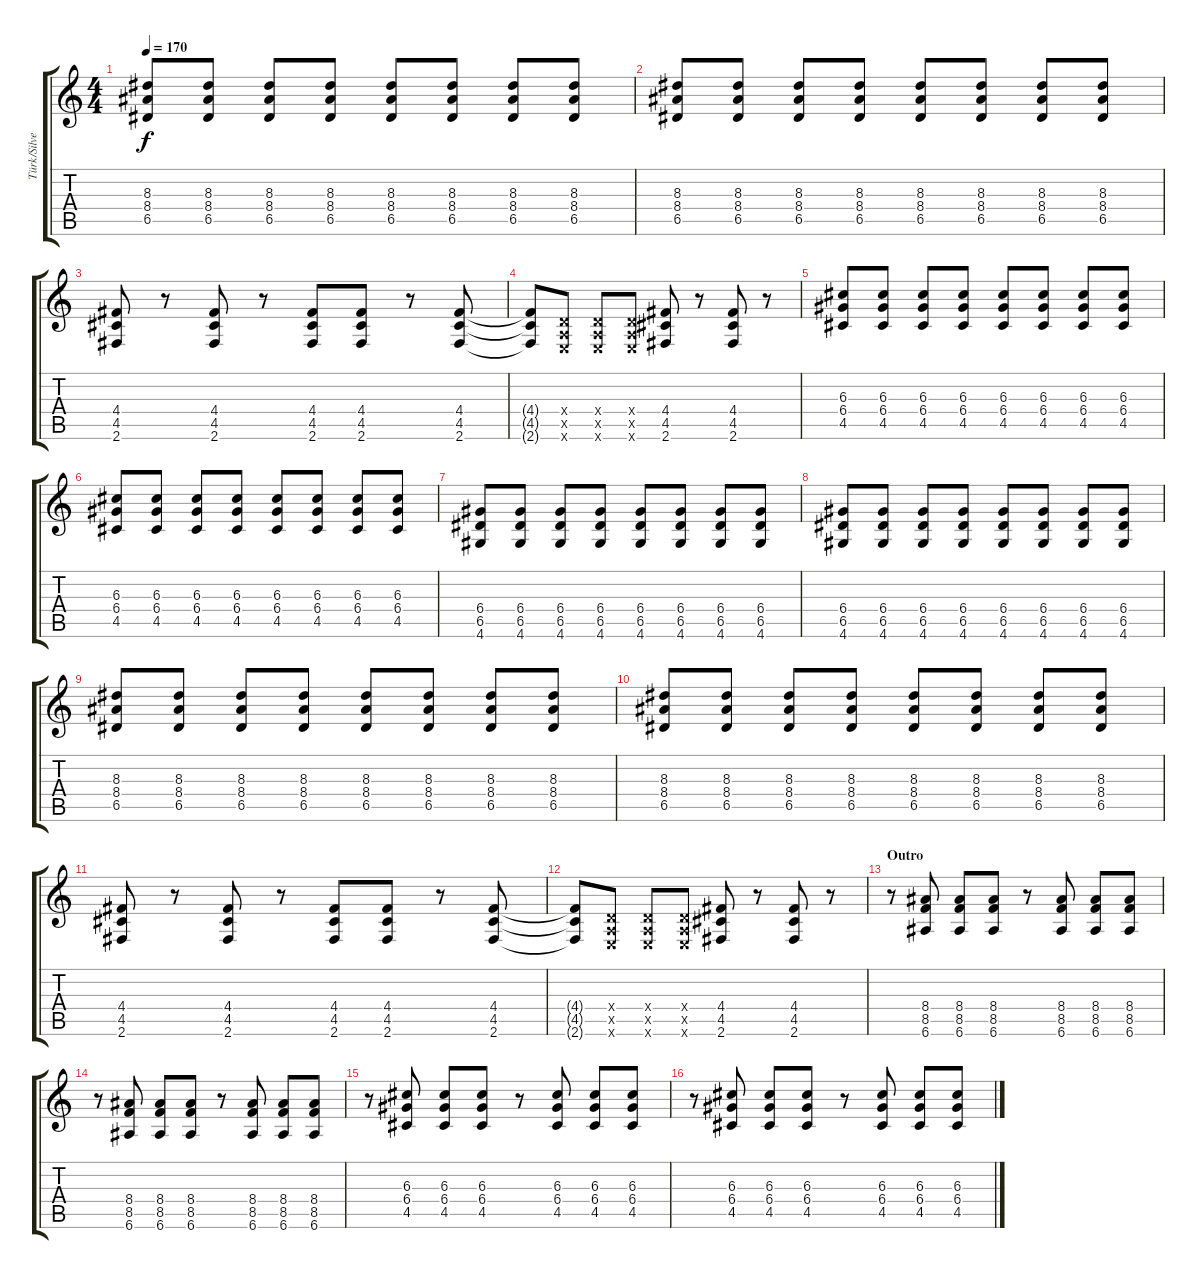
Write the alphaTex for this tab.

\track ("Türk/Silver 2" "Türk/Silve") {instrument distortionguitar}
\staff {score tabs}
\tuning (E4 B3 G3 D3 A2 E2) {hide}
\ts (4 4)
\tempo 170
\clef g2
\ks c
(8.3 8.4 6.5).8{dy f} (8.3 8.4 6.5).8 (8.3 8.4 6.5).8 (8.3 8.4 6.5).8 (8.3 8.4 6.5).8 (8.3 8.4 6.5).8 (8.3 8.4 6.5).8 (8.3 8.4 6.5).8 |
(8.3 8.4 6.5).8 (8.3 8.4 6.5).8 (8.3 8.4 6.5).8 (8.3 8.4 6.5).8 (8.3 8.4 6.5).8 (8.3 8.4 6.5).8 (8.3 8.4 6.5).8 (8.3 8.4 6.5).8 |
(4.4 4.5 2.6).8 r.8 (4.4 4.5 2.6).8 r.8 (4.4 4.5 2.6).8 (4.4 4.5 2.6).8 r.8 (4.4 4.5 2.6).8 |
(4.4{t} 4.5{t} 2.6{t}).8 (0.4{x} 0.5{x} 0.6{x}).8 (0.4{x} 0.5{x} 0.6{x}).8 (0.4{x} 0.5{x} 0.6{x}).8 (4.4 4.5 2.6).8 r.8 (4.4 4.5 2.6).8 r.8 |
(6.3 6.4 4.5).8 (6.3 6.4 4.5).8 (6.3 6.4 4.5).8 (6.3 6.4 4.5).8 (6.3 6.4 4.5).8 (6.3 6.4 4.5).8 (6.3 6.4 4.5).8 (6.3 6.4 4.5).8 |
(6.3 6.4 4.5).8 (6.3 6.4 4.5).8 (6.3 6.4 4.5).8 (6.3 6.4 4.5).8 (6.3 6.4 4.5).8 (6.3 6.4 4.5).8 (6.3 6.4 4.5).8 (6.3 6.4 4.5).8 |
(6.4 6.5 4.6).8 (6.4 6.5 4.6).8 (6.4 6.5 4.6).8 (6.4 6.5 4.6).8 (6.4 6.5 4.6).8 (6.4 6.5 4.6).8 (6.4 6.5 4.6).8 (6.4 6.5 4.6).8 |
(6.4 6.5 4.6).8 (6.4 6.5 4.6).8 (6.4 6.5 4.6).8 (6.4 6.5 4.6).8 (6.4 6.5 4.6).8 (6.4 6.5 4.6).8 (6.4 6.5 4.6).8 (6.4 6.5 4.6).8 |
(8.3 8.4 6.5).8 (8.3 8.4 6.5).8 (8.3 8.4 6.5).8 (8.3 8.4 6.5).8 (8.3 8.4 6.5).8 (8.3 8.4 6.5).8 (8.3 8.4 6.5).8 (8.3 8.4 6.5).8 |
(8.3 8.4 6.5).8 (8.3 8.4 6.5).8 (8.3 8.4 6.5).8 (8.3 8.4 6.5).8 (8.3 8.4 6.5).8 (8.3 8.4 6.5).8 (8.3 8.4 6.5).8 (8.3 8.4 6.5).8 |
(4.4 4.5 2.6).8 r.8 (4.4 4.5 2.6).8 r.8 (4.4 4.5 2.6).8 (4.4 4.5 2.6).8 r.8 (4.4 4.5 2.6).8 |
(4.4{t} 4.5{t} 2.6{t}).8 (0.4{x} 0.5{x} 0.6{x}).8 (0.4{x} 0.5{x} 0.6{x}).8 (0.4{x} 0.5{x} 0.6{x}).8 (4.4 4.5 2.6).8 r.8 (4.4 4.5 2.6).8 r.8 |
\section ("" "Outro")
r.8 (8.4 8.5 6.6).8 (8.4 8.5 6.6).8 (8.4 8.5 6.6).8 r.8 (8.4 8.5 6.6).8 (8.4 8.5 6.6).8 (8.4 8.5 6.6).8 |
r.8 (8.4 8.5 6.6).8 (8.4 8.5 6.6).8 (8.4 8.5 6.6).8 r.8 (8.4 8.5 6.6).8 (8.4 8.5 6.6).8 (8.4 8.5 6.6).8 |
r.8 (6.3 6.4 4.5).8 (6.3 6.4 4.5).8 (6.3 6.4 4.5).8 r.8 (6.3 6.4 4.5).8 (6.3 6.4 4.5).8 (6.3 6.4 4.5).8 |
r.8 (6.3 6.4 4.5).8 (6.3 6.4 4.5).8 (6.3 6.4 4.5).8 r.8 (6.3 6.4 4.5).8 (6.3 6.4 4.5).8 (6.3 6.4 4.5).8
